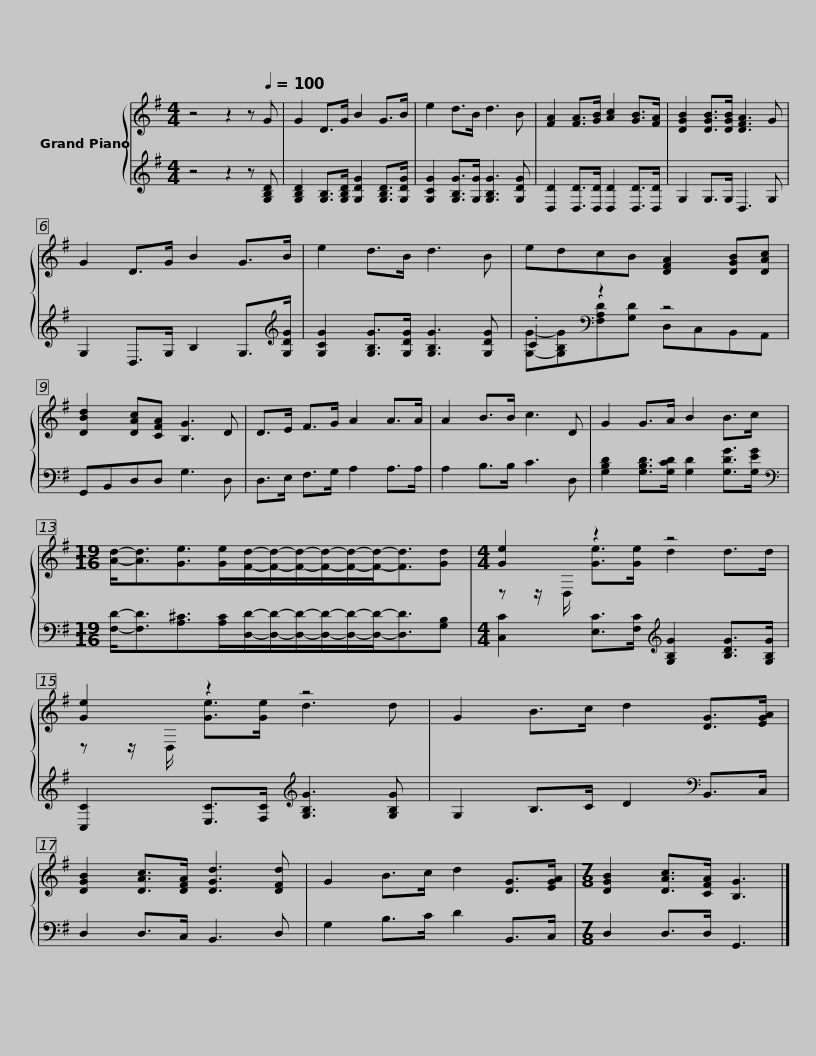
X:1
%%score { ( 1 4 ) | ( 2 3 ) }
L:1/8
M:4/4
I:linebreak $
K:G
V:1 treble
V:4 treble
V:2 treble
V:3 treble
V:1
 z4 z2 z[Q:1/4=100] G | G2 D>G B2 G>B | e2 d>B d3 B | [FA]2 [FA]>[GB] [Ac]2 [GB]>[FA] | [DGB]2 [DGB]>[DGB] [DFA]3 G |$ %5
 G2 D>G B2 G>B | e2 d>B d3 B | edcB [DFA]2 [DGB][DAc] | [DBd]2 [DAc][CFA] [B,G]3 D | D>E F>G A2 A>A |$ %10
 A2 B>B c3 D | G2 G>A B2 B>c |[M:19/16] [Ad]-<[Ad][Ge]>[Ge][Fd]/-[Fd]/-[Fd]/-[Fd]/-[Fd]/-[Fd]-<[Fd][Gd] |$[M:4/4] [Ge]2 z2 z4 | [Ge]2 z2 z4 | %15
 G2 B>c d2 [DG]>[EGA] | [DGB]2 [DAc]>[DFA] [DGd]3 [DFd] |$ G2 B>c d2 [DG]>[EGA] |[M:7/8] [DGB]2 [DAc]>[CFA] [B,G]3 |] %19
V:2
 z4 z2 z [G,B,D] | [G,B,D]2 [G,B,]>[G,B,D] [G,DG]2 [G,B,D]>[G,DG] | [G,CG]2 [G,B,G]>[G,G] [G,B,G]3 [G,DG] | [D,D]2 [D,D]>[D,D] [D,D]2 [D,D]>[D,D] | G,2 G,>G, D,3 G, |$ %5
 G,2 D,>G, B,2 G,>[K:treble][G,DG] | [G,CG]2 [G,B,G]>[G,DG] [G,B,G]3 [G,DG] | .C2[K:bass] z2 z4 | G,,B,,D,D, G,3 D, | D,>E, F,>G, A,2 A,>A, |$ %10
 A,2 B,>B, C3 D, | [G,B,D]2 [G,B,D]>[G,CD] [G,D]2 [G,DG]>[G,EG] |[M:19/16][K:bass] [F,D]-<[F,D][A,^C]>[A,C][D,D]/-[D,D]/-[D,D]/-[D,D]/-[D,D]/-[D,D]-<[D,D][G,B,] |$[M:4/4] [C,C]2 [E,C]>[F,C][K:treble] [G,B,G]2 [B,DG]>[G,B,G] | [C,C]2 [E,C]>[F,C][K:treble] [G,B,G]3 [G,B,G] | %15
 G,2 B,>C D2[K:bass] B,,>C, | D,2 D,>C, B,,3 D, |$ G,2 B,>C D2 B,,>C, |[M:7/8] D,2 D,>D, G,,3 |] %19
V:3
 x8 | x8 | x8 | x8 | x8 |$ %5
 x15/2[K:treble] x/ | x8 | [G,G]-[G,B,G][K:bass][F,A,D][G,D] D,C,B,,A,, | x8 | x8 |$ %10
 x8 | x8 |[M:19/16][K:bass] x19/2 |$[M:4/4] x4[K:treble] x4 | x4[K:treble] x4 | %15
 x6[K:bass] x2 | x8 |$ x8 |[M:7/8] x7 |] %19
V:4
 x8 | x8 | x8 | x8 | x8 |$ %5
 x8 | x8 | x8 | x8 | x8 |$ %10
 x8 | x8 |[M:19/16] x19/2 |$[M:4/4] z z/ D,/ [Ge]>[Ge] d2 d>d | z z/ D,/ [Ge]>[Ge] d3 d | %15
 x8 | x8 |$ x8 |[M:7/8] x7 |] %19
